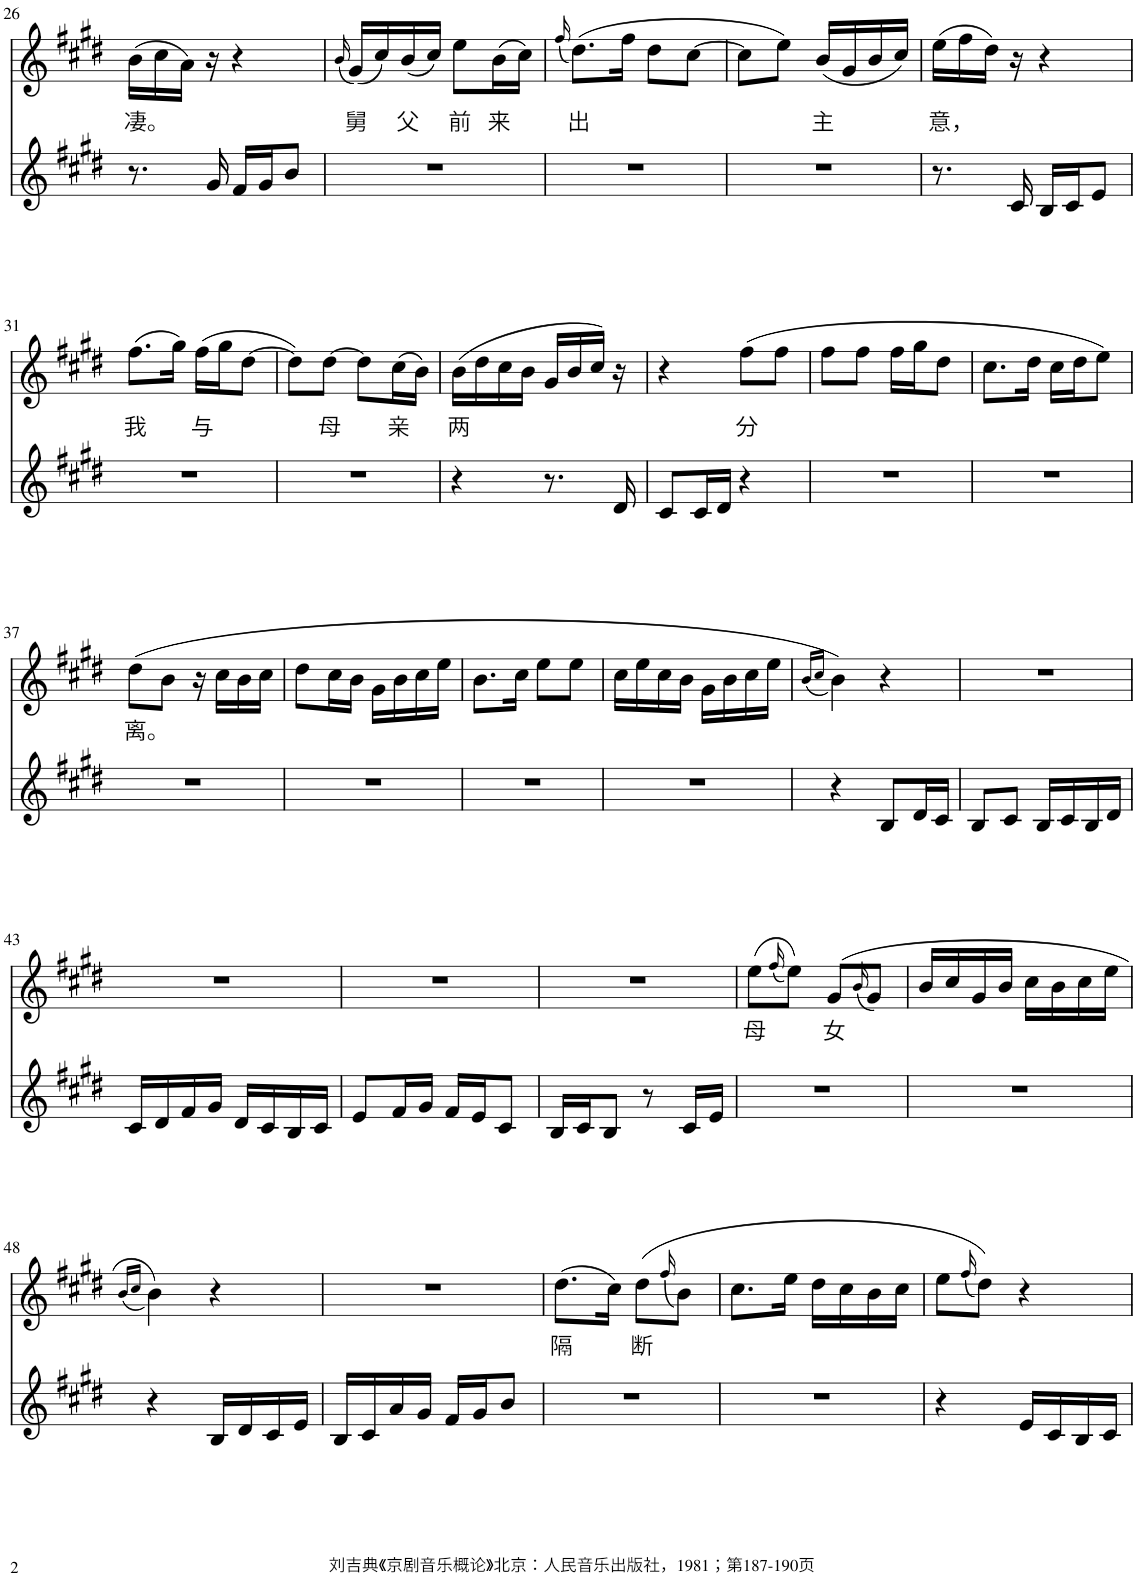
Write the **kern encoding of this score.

**kern	**kern	**text
*part2	*part1	*part1
*staff2	*staff1	*staff1
*I"Piano	*I"Piano	*
*I'Pno	*I'Pno	*
!!LO:PB:g=z
*clefG2	*clefG2	*
*k[f#c#g#d#]	*k[f#c#g#d#]	*
*M2/4	*M2/4	*
=26	=26	=26
!	!	!LO:LY:b
8.r	(16b\LL	凄。
.	16cc#\	.
.	16a\JJ)	.
16g#/	16r	.
16f#/LL	4r	.
16g#/J	.	.
8b/J	.	.
=27	=27	=27
.	(16qb/	.
!	!	!LO:LY:b
2r	(16g#/LL)	舅
.	16cc#/)	.
!	!	!LO:LY:b
.	(16b/	父
.	16cc#/JJ)	.
!	!	!LO:LY:b
.	8ee\L	前
!	!	!LO:LY:b
.	(16b\L	来
.	16cc#\JJ)	.
=28	=28	=28
.	(16qff#/	.
!	!	!LO:LY:b
2r	(8.dd#\L)	出
.	16ff#\Jk	.
.	8dd#\L	.
.	[8cc#\J	.
=29	=29	=29
2r	8cc#\L]	.
.	8ee\J)	.
!	!	!LO:LY:b
.	(16b/LL	主
.	16g#/	.
.	16b/	.
.	16cc#/JJ)	.
=30	=30	=30
!	!	!LO:LY:b
8.r	(16ee\LL	意，
.	16ff#\	.
.	16dd#\JJ)	.
16c#/	16r	.
16B/LL	4r	.
16c#/J	.	.
8e/J	.	.
!!LO:LB:g=z
=31	=31	=31
!	!	!LO:LY:b
2r	(8.ff#\L	我
.	16gg#\Jk)	.
!	!	!LO:LY:b
.	(16ff#\LL	与
.	16gg#\J	.
.	[8dd#\J	.
=32	=32	=32
2r	8dd#\L])	.
!	!	!LO:LY:b
.	[8dd#\J	母
.	8dd#\L]	.
!	!	!LO:LY:b
.	(16cc#\L	亲
.	16b\JJ)	.
=33	=33	=33
!	!	!LO:LY:b
4r	(16b\LL	两
.	16dd#\	.
.	16cc#\	.
.	16b\JJ	.
8.r	16g#/LL	.
.	16b/	.
.	16cc#/JJ)	.
16d#/	16r	.
=34	=34	=34
8c#/L	4r	.
16c#/L	.	.
16d#/JJ	.	.
!	!	!LO:LY:b
4r	(8ff#\L	分
.	8ff#\J	.
=35	=35	=35
2r	8ff#\L	.
.	8ff#\J	.
.	16ff#\LL	.
.	16gg#\J	.
.	8dd#\J	.
=36	=36	=36
2r	8.cc#\L	.
.	16dd#\Jk	.
.	16cc#\LL	.
.	16dd#\J	.
.	8ee\J)	.
!!LO:LB:g=z
=37	=37	=37
!	!	!LO:LY:b
2r	(8dd#\L	离。
.	8b\J	.
.	16r	.
.	16cc#\LL	.
.	16b\	.
.	16cc#\JJ	.
=38	=38	=38
2r	8dd#\L	.
.	16cc#\L	.
.	16b\JJ	.
.	16g#\LL	.
.	16b\	.
.	16cc#\	.
.	16ee\JJ	.
=39	=39	=39
2r	8.b\L	.
.	16cc#\Jk	.
.	8ee\L	.
.	8ee\J	.
=40	=40	=40
2r	16cc#\LL	.
.	16ee\	.
.	16cc#\	.
.	16b\JJ	.
.	16g#\LL	.
.	16b\	.
.	16cc#\	.
.	16ee\JJ	.
=41	=41	=41
.	(16qb/LL	.
.	16qcc#/JJ	.
4r	4b\))	.
8B/L	4r	.
16d#/L	.	.
16c#/JJ	.	.
=42	=42	=42
8B/L	2r	.
8c#/J	.	.
16B/LL	.	.
16c#/	.	.
16B/	.	.
16d#/JJ	.	.
!!LO:LB:g=z
=43	=43	=43
16c#/LL	2r	.
16d#/	.	.
16f#/	.	.
16g#/JJ	.	.
16d#/LL	.	.
16c#/	.	.
16B/	.	.
16c#/JJ	.	.
=44	=44	=44
8e/L	2r	.
16f#/L	.	.
16g#/JJ	.	.
16f#/LL	.	.
16e/J	.	.
8c#/J	.	.
=45	=45	=45
16B/LL	2r	.
16c#/J	.	.
8B/J	.	.
8r	.	.
16c#/LL	.	.
16e/JJ	.	.
=46	=46	=46
!	!	!LO:LY:b
2r	(8ee\L	母
.	(16qff#/	.
.	8ee\J))	.
!	!	!LO:LY:b
.	(8g#/L	女
.	(16qb/	.
.	8g#/J)	.
=47	=47	=47
2r	16b/LL	.
.	16cc#/	.
.	16g#/	.
.	16b/JJ	.
.	16cc#\LL	.
.	16b\	.
.	16cc#\	.
.	16ee\JJ	.
!!LO:LB:g=z
=48	=48	=48
.	(16qb/LL	.
.	16qcc#/JJ	.
4r	4b\))	.
16B/LL	4r	.
16d#/	.	.
16c#/	.	.
16e/JJ	.	.
=49	=49	=49
16B/LL	2r	.
16c#/	.	.
16a/	.	.
16g#/JJ	.	.
16f#/LL	.	.
16g#/J	.	.
8b/J	.	.
=50	=50	=50
!	!	!LO:LY:b
2r	(8.dd#\L	隔
.	16cc#\Jk)	.
!	!	!LO:LY:b
.	(8dd#\L	断
.	(16qff#/	.
.	8b\J)	.
=51	=51	=51
2r	8.cc#\L	.
.	16ee\Jk	.
.	16dd#\LL	.
.	16cc#\	.
.	16b\	.
.	16cc#\JJ	.
=52	=52	=52
4r	8ee\L	.
.	(16qff#/	.
.	8dd#\J))	.
16e/LL	4r	.
16c#/	.	.
16B/	.	.
16c#/JJ	.	.
=	=	=
*-	*-	*-
